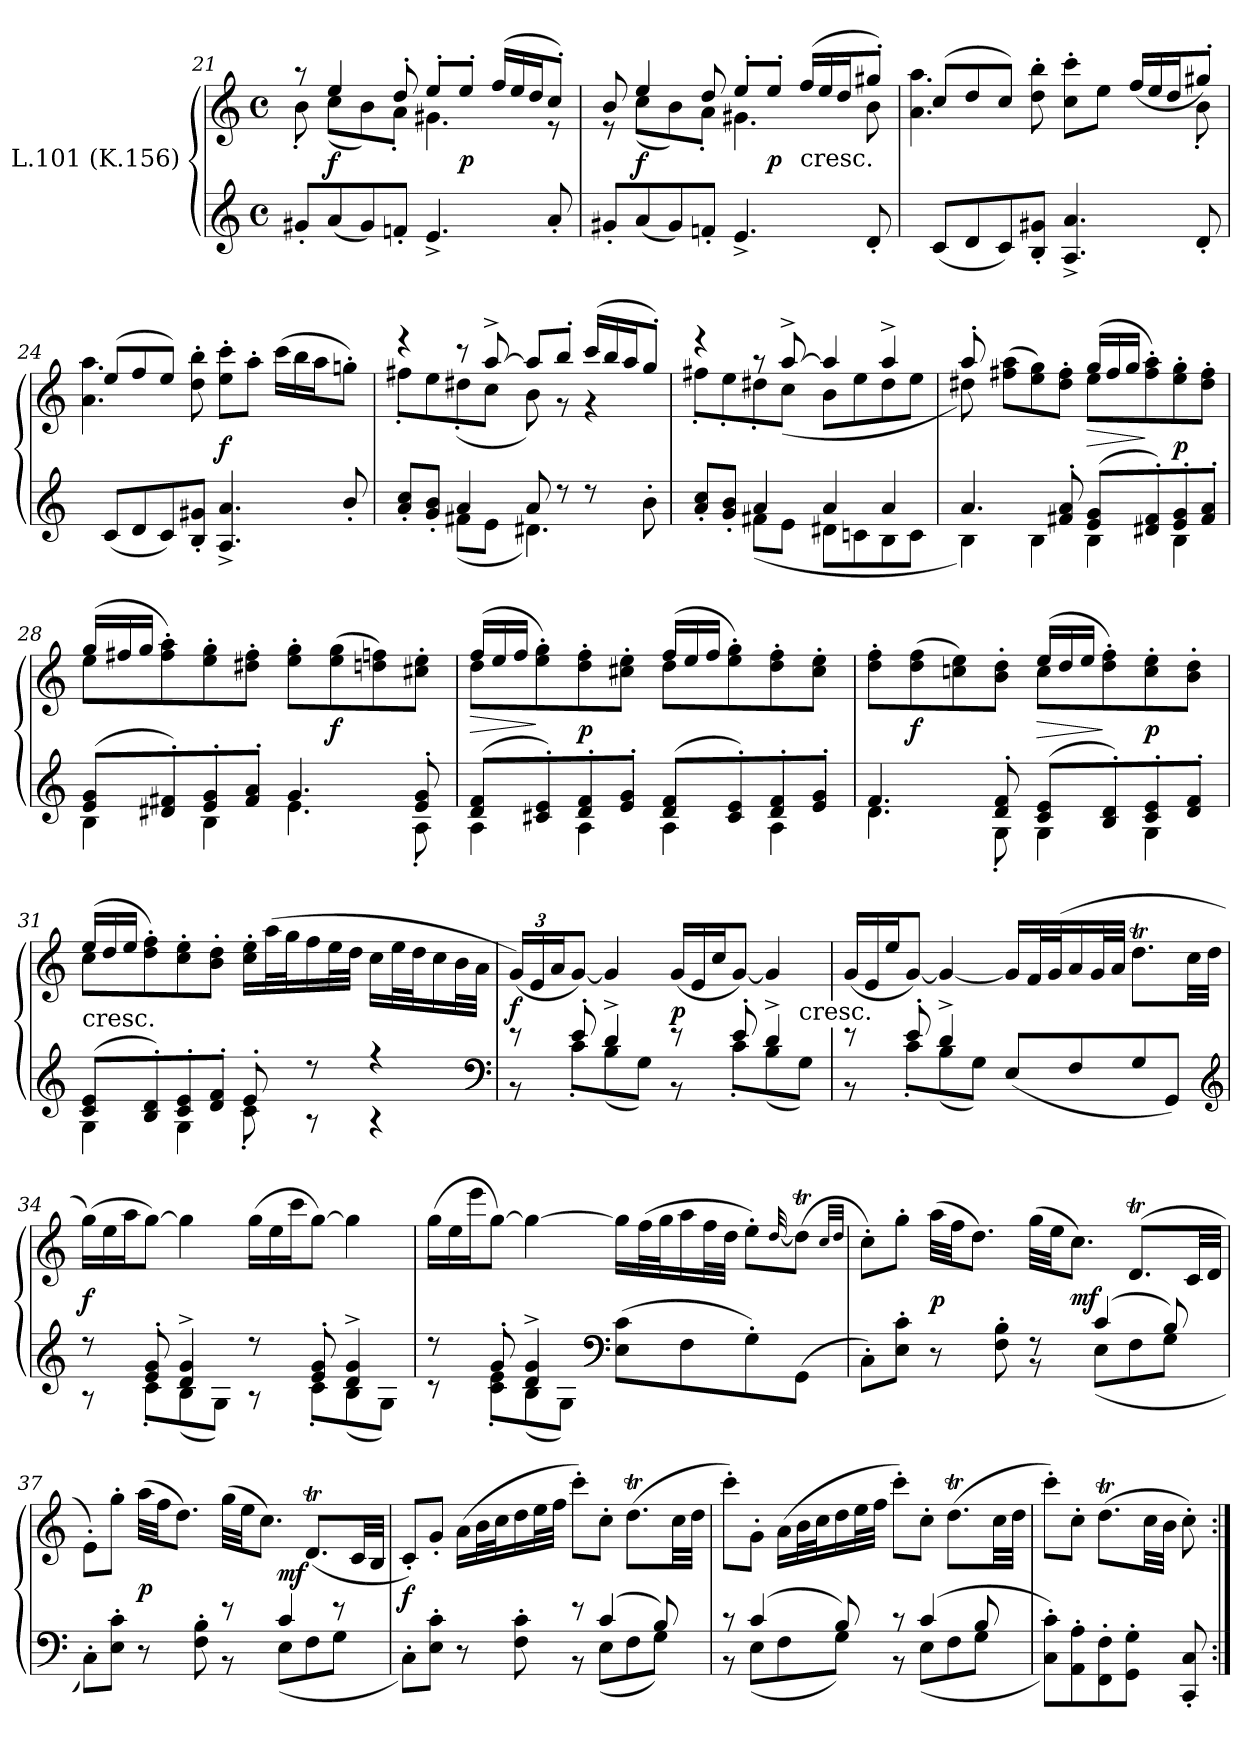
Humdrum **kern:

**kern	**kern	**dynam
*part1	*part1	*part1
*staff2	*staff1	*staff1/2
*I"L.101 (K.156)	*	*
*clefG2	*clefG2	*
*k[]	*k[]	*
*C:	*C:	*
*M4/4	*M4/4	*
*met(c)	*met(c)	*
=21	=21	=21
*	*^	*
8g#X'L	8raa	8b'	.
(8a	4ee	(8ccL	f
8g#)	.	8b)	.
8fn'J	8dd'	8a'J	.
4.e^	8ee'L	4.g#X	.
.	8ee'J	.	p
*	*Xtuplet	*	*
.	(24ffLL	.	.
.	24ee	.	.
.	24ddJ	.	.
8a'	8cc'J)	8re	.
!!LO:LB:g=z	!!
=22	=22	=22	=22
8g#X'L	8b	8r	.
(8a	4ee	(8ccL	f
8g#)	.	8b)	.
8fn'J	8dd	8a'J	.
4.e^	8ee'L	4.g#X	.
.	8ee'J	.	p
!	!LO:TX:c:t=cresc.	!	!
.	(24ffLL	.	.
.	24ee	.	.
.	24ddJ	.	.
8d'	8gg#X'J)	8b	.
=23	=23	=23	=23
(8cL	(<8ccL	4.a 4.aa	.
8d	8dd	.	.
8c)	8ccJ)	.	.
8B' 8g#X'J	8dd' 8bb'	8ryy	.
4.A^ 4.a^	8cci' 8ccc'L	4ryy	.
.	8eeJ	.	.
.	(24ffLL	8ryy	.
.	24ee	.	.
.	24ddJ	.	.
8d'	8gg#X'J)	8b'	.
=24	=24	=24	=24
(8cL	(<8eeL	4.a 4.aa	.
8d	8ff	.	.
8c)	8eeJ)	.	.
8B' 8g#X'J	8dd' 8bb'	8ryy	.
4.A^ 4.a^	2ryy	8ee'> 8ccc'>L	f
.	.	8aa'>J	.
.	.	(>24cccLL	.
.	.	24bb	.
.	.	24aaJ	.
8b'/	.	8ggn'>J)	.
!!LO:LB:g=z	!!
=25	=25	=25	=25
*^	*	*	*
8a' 8cc'L	4ryy	4r	8ff#X'L	.
8g' 8b'J	.	.	8ee	.
4a	(8f#XL	8rccc	(8dd#X'	.
.	8eJ	[8aa^	8ccJ	.
8a	4.d#X)	8aaL]	8b)	.
8rdd	.	8bb'J	8rg	.
8rdd	.	(24cccLL	4rg	.
.	.	24bb	.	.
.	.	24aaJ	.	.
8ryy	8b'>	8gg'J)	.	.
=26	=26	=26	=26	=26
8a' 8cc'L	4ryy	4r	8ff#X'L	.
8g' 8b'J	.	.	8ee'	.
4a	(8f#XL	8r	8dd#X'	.
.	8eJ	[8aa^	(8ccJ	.
4a	8d#XL	4aa]	8bL	.
.	8cn	.	8ee	.
4a	8B	4aa^	8dd#	.
.	8cJ	.	8eeJ	.
=27	=27	=27	=27	=27
4.a	4B)	8aa'	8dd#X)	.
.	.	8ryy	(8ff#X 8aaL	.
.	4B	4ryy	8ee 8gg)	.
8f#X' 8a'	.	.	8dd#' 8ff#'J	.
(8e 8gL	4B	(24ggLL	8eeL	>
.	.	24ff#	.	.
.	.	24ggJJ	.	.
8d#X' 8f#')	.	8ryy	8ff#' 8aa')	]
8e' 8g'	4B	4ryy	8ee' 8gg'	p
8f#' 8a'J	.	.	8dd#' 8ff#'J	.
!!LO:LB:g=z	!!
=28	=28	=28	=28	=28
(8e 8gL	4B	(24ggLL	8eeL	.
.	.	24ff#X	.	.
.	.	24ggJJ	.	.
8d#X' 8f#X')	.	8ryy	8ff#' 8aa')	.
8e' 8g'	4B	4ryy	8ee' 8gg'	.
8f#' 8a'J	.	.	8dd#X' 8ff#'J	.
4.g	4.e	2ryy	8ee' 8gg'L	.
.	.	.	(8ee 8gg	f
.	.	.	8ddn 8ffn)	.
8e' 8g'	8A'	.	8cc#X' 8ee'J	.
=29	=29	=29	=29	=29
(8d 8fL	4A	(24ffLL	8ddL	>
.	.	24ee	.	.
.	.	24ffJJ	.	.
8c#X' 8e')	.	8ryy	8ee' 8gg')	]
8d' 8f'	4A	4ryy	8dd' 8ff'	p
8e' 8g'J	.	.	8cc#X' 8ee'J	.
(8d 8fL	4A	(24ffLL	8ddL	.
.	.	24ee	.	.
.	.	24ffJJ	.	.
8c#' 8e')	.	8ryy	8ee' 8gg')	.
8d' 8f'	4A	4ryy	8dd' 8ff'	.
8e' 8g'J	.	.	8cc#' 8ee'J	.
=30	=30	=30	=30	=30
4.f	4.d	2ryy	8dd' 8ff'L	.
.	.	.	(8dd 8ff	f
.	.	.	8ccn 8ee)	.
8d' 8f'	8G'	.	8b' 8dd'J	.
(8c 8eL	4G	(24eeLL	8ccL	>
.	.	24dd	.	.
.	.	24eeJJ	.	.
8B' 8d')	.	8ryy	8dd' 8ff')	]
8c' 8e'	4G	4ryy	8cc' 8ee'	p
8d' 8f'J	.	.	8b' 8dd'J	.
!!LO:LB:g=z	!!
=31	=31	=31	=31	=31
!	!	!LO:TX:c:t=cresc.	!	!
(8c 8eL	4G	(24eeLL	8ccL	.
.	.	24dd	.	.
.	.	24eeJJ	.	.
8B' 8d')	.	8ryy	8dd' 8ff')	.
8c' 8e'	4G	4ryy	8cc' 8ee'	.
8d' 8f'J	.	.	8b' 8dd'J	.
8e'	8c'	2ryy	16cc' 16ee'LL	.
.	.	.	(32aaL	.
.	.	.	32ggJ	.
8r	8r	.	16ff	.
.	.	.	32eeL	.
.	.	.	32ddJJJ	.
4r	4r	.	16ccLL	.
.	.	.	32eeL	.
.	.	.	32ddJ	.
.	.	.	16cc	.
.	.	.	32bL	.
.	.	.	32aJJJ	.
*clefF4	*	*	*	*
=32	=32	=32	=32	=32
*	*	*tuplet	*	*
8r	8r	(24gLL)	2..ryy	f
.	.	24e	.	.
.	.	24aJ	.	.
8e'	8c'L	[8gJ)	.	.
4d^	(8B	4g]	.	.
.	8GJ)	.	.	.
*	*	*Xtuplet	*	*
8r	8r	(24gLL	.	p
.	.	24e	.	.
.	.	24ccJ	.	.
8e'	8c'L	[8gJ)	.	.
4d^	(8B	4g]	.	.
!	!	!	!LO:TX:c:t=cresc.	!
.	8GJ)	.	8ryy	.
*	*	*v	*v	*
!!LO:LB:g=z
=33	=33	=33	=33
8r	8r	(24gLL	.
.	.	24e	.
.	.	24eeJ	.
8e'	8c'L	[8gJ)	.
4d^	(8B	4g_	.
.	8GJ)	.	.
2ryy	(8EL	16gLL]	.
.	.	32fL	.
.	.	(32gJ	.
.	8F	16a	.
.	.	32gL	.
.	.	32aJJJ	.
.	8G	8.ddTL	.
.	8GGJ)	.	.
.	.	32ccLL	.
.	.	32ddJJJ	.
*clefG2	*	*	*
=34	=34	=34	=34
8r	8r	(24ggLL)	f
.	.	24ee	.
.	.	24aaJ	.
8e' 8g'	8c'L	[8ggJ)	.
4d^ 4g^	(8B	4gg]	.
.	8GJ)	.	.
8r	8r	(24ggLL	.
.	.	24ee	.
.	.	24cccJ	.
8e' 8g'	8c'L	[8ggJ)	.
4d^ 4g^	(8B	4gg]	.
.	8GJ)	.	.
!!LO:LB:g=z
=35	=35	=35	=35
8r	8r	(24ggLL	.
.	.	24ee	.
.	.	24eeeJ	.
8g'	8c' 8e'L	[8ggJ)	.
4d^ 4g^	(8B	4gg_	.
.	8GJ)	.	.
*clefF4	*	*	*
2ryy	(>8E 8cL	16ggLL]	.
.	.	(32ffL	.
.	.	32ggJ	.
.	8F	16aa	.
.	.	32ffL	.
.	.	32ddJJJ	.
.	8G'>)	8ee'L)	.
.	.	[32qqdd	.
.	(>8GGJ	(8ddTJ]	.
.	.	32qccLLL	.
.	.	32qddJJJ	.
=36	=36	=36	=36
2ryy	8C'L)	8cc'L)	.
.	8E' 8c'J	8gg'J	.
.	8r	(32aaLLL	p
.	.	32ffJJ	.
.	.	8.ddJ)	.
.	8F' 8B'	.	.
8r	8r	(32ggLLL	.
.	.	32eeJJ	.
.	.	8.ccJ)	mf
(4c	(8EL	.	.
.	8F	(8.dTL	.
8B)	8GJ	.	.
.	.	32cLL	.
.	.	32dJJJ	.
=37	=37	=37	=37
2ryy	8C'L)	8e'L)	.
.	8E' 8c'J	8gg'J	.
.	8r	(32aaLLL	p
.	.	32ffJJ	.
.	.	8.ddJ)	.
.	8F' 8B'	.	.
8r	8r	(32ggLLL	.
.	.	32eeJJ	.
.	.	8.ccJ)	.
4c	(8EL	.	.
!	!	!	!LO:DY:rj
.	8F	(8.dTL	mf
8re	8GJ	.	.
.	.	32cLL	.
.	.	32BJJJ	.
!!LO:LB:g=z
=38	=38	=38	=38
2ryy	8C'L)	8c'L)	f
.	8E' 8c'J	8g'J	.
.	8r	(16aLL	.
.	.	32bL	.
.	.	32ccJ	.
.	8F' 8c'	16dd	.
.	.	32eeL	.
.	.	32ffJJJ	.
8r	8r	8ccc'L)	.
(4c	(8EL	8cc'J	.
.	8F	(8.ddTL	.
8B)	8GJ)	.	.
.	.	32ccLL	.
.	.	32ddJJJ	.
=39	=39	=39	=39
8r	8r	8ccc'L)	.
(4c	(8EL	8g'J	.
.	8F	(16aLL	.
.	.	32bL	.
.	.	32ccJ	.
8B)	8GJ)	16dd	.
.	.	32eeL	.
.	.	32ffJJJ	.
8r	8r	8ccc'L)	.
(4c	(8EL	8cc'J	.
.	8F	(8.ddTL	.
8B	8GJ	.	.
.	.	32ccLL	.
.	.	32ddJJJ	.
*v	*v	*	*
=40	=40	=40
8C' 8c'L))	8ccc'L)	.
8AA' 8A'	8cc'J	.
8FF' 8F'	(8.ddTL	.
8GG' 8G'J	.	.
.	32ccLL	.
.	32bJJJ	.
8CC' 8C'	8cc')	.
=:|!	=:|!	=:|!
*-	*-	*-
